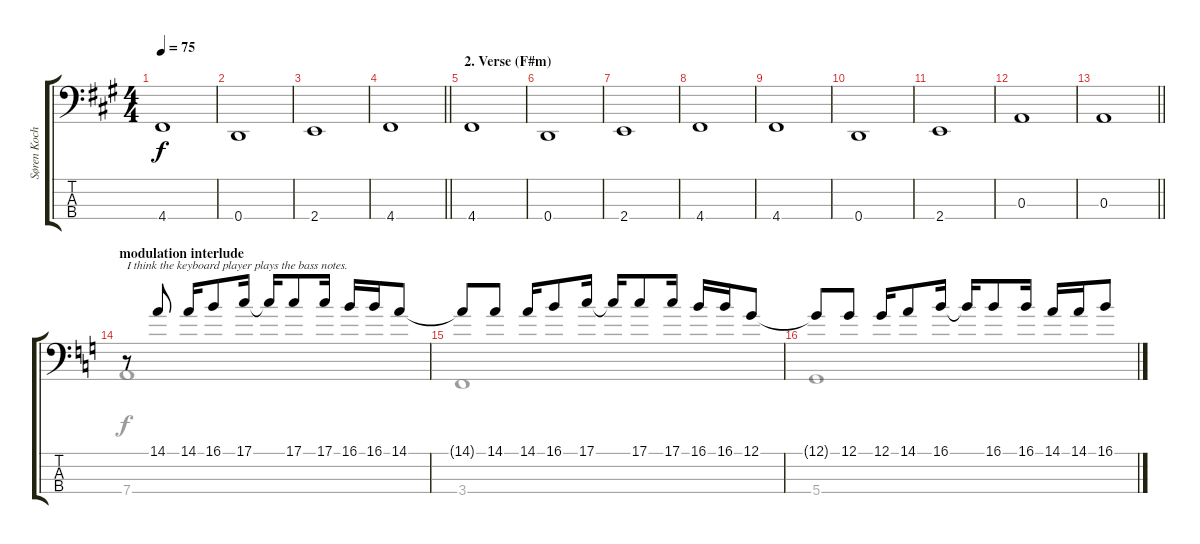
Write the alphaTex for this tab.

\track ("Søren Koch" "Søren Koch") {instrument electricbasspick}
\staff {score tabs}
\tuning (G2 D2 A1 D1) {hide}
\voice
\ts (4 4)
\tempo 75
\clef f4
\ks f#minor
4.4.1{dy f} |
0.4.1 |
2.4.1 |
\barLineRight lightlight
4.4.1 |
\section ("" "2. Verse (F#m)")
4.4.1 |
0.4.1 |
2.4.1 |
4.4.1 |
4.4.1 |
0.4.1 |
2.4.1 |
0.3.1 |
\barLineRight lightlight
0.3.1 |
\section ("" "modulation interlude")
\ks aminor
r.8{txt "I think the keyboard player plays the bass notes."} 14.1.8 14.1.16 16.1.8 17.1.16 17.1{t}.16 17.1.8 17.1.16 16.1.16 16.1.16 14.1.8 |
14.1{t}.8 14.1.8 14.1.16 16.1.8 17.1.16 17.1{t}.16 17.1.8 17.1.16 16.1.16 16.1.16 12.1.8 |
12.1{t}.8 12.1.8 12.1.16 14.1.8 16.1.16 16.1{t}.16 16.1.8 16.1.16 14.1.16 14.1.16 16.1.8
\voice
\clef f4
\ottava regular
\simile none
\ks f#minor
|
|
|
\barLineRight lightlight
|
|
|
|
|
|
|
|
|
\barLineRight lightlight
|
\ks aminor
7.4.1 |
3.4.1 |
5.4.1
